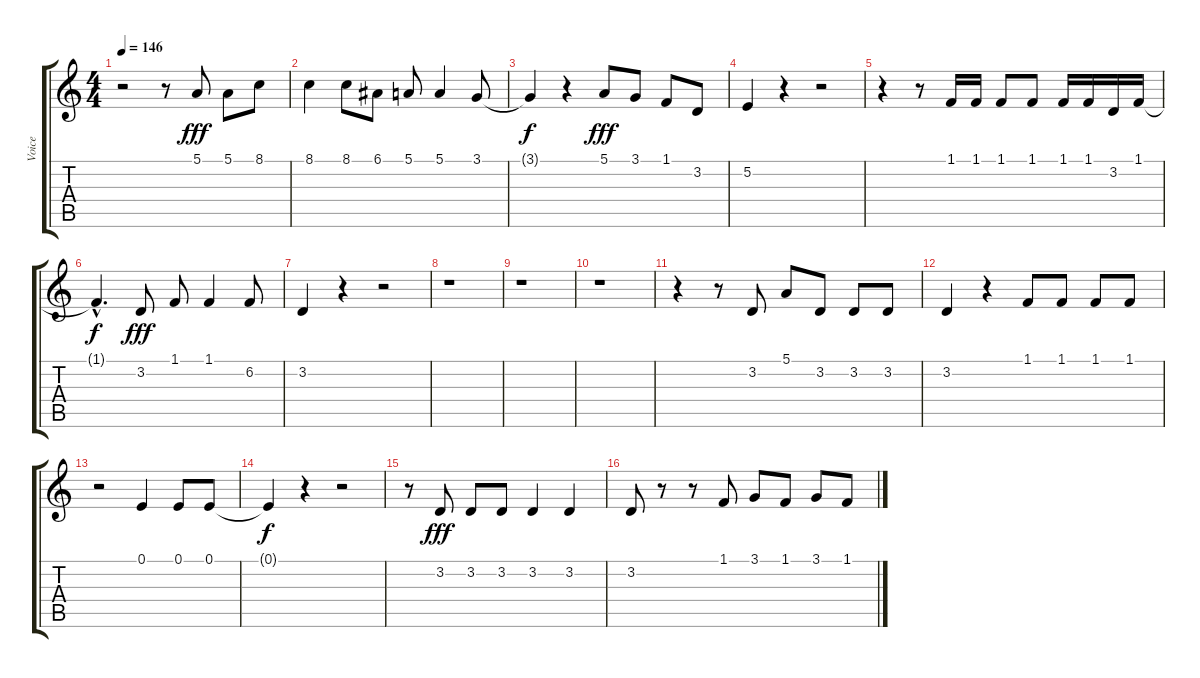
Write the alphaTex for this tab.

\track ("Voice" "Voice") {instrument lead6voice}
\staff {score tabs}
\tuning (E4 B3 G3 D3 A2 E2) {hide}
\ts (4 4)
\tempo 146
\clef g2
\ks c
r.2{dy f} r.8 5.1.8{dy fff} 5.1.8 8.1.8 |
8.1.4 8.1.8 6.1.8 5.1.8 5.1.4 3.1.8 |
3.1{t}.4{dy f} r.4 5.1.8{dy fff} 3.1.8 1.1.8 3.2.8 |
5.2.4 r.4 r.2 |
r.4 r.8 1.1.16 1.1.16 1.1.8 1.1.8 1.1.16 1.1.16 3.2.16 1.1.16 |
1.1{hac t}.4{d dy f} 3.2.8{dy fff} 1.1.8 1.1.4 6.2.8 |
3.2.4 r.4 r.2 |
r.1 |
r.1 |
r.1 |
r.4 r.8 3.2.8 5.1.8 3.2.8 3.2.8 3.2.8 |
3.2.4 r.4 1.1.8 1.1.8 1.1.8 1.1.8 |
r.2 0.1.4 0.1.8 0.1.8 |
0.1{t}.4{dy f} r.4 r.2 |
r.8 3.2.8{dy fff} 3.2.8 3.2.8 3.2.4 3.2.4 |
3.2.8 r.8 r.8 1.1.8 3.1.8 1.1.8 3.1.8 1.1.8
